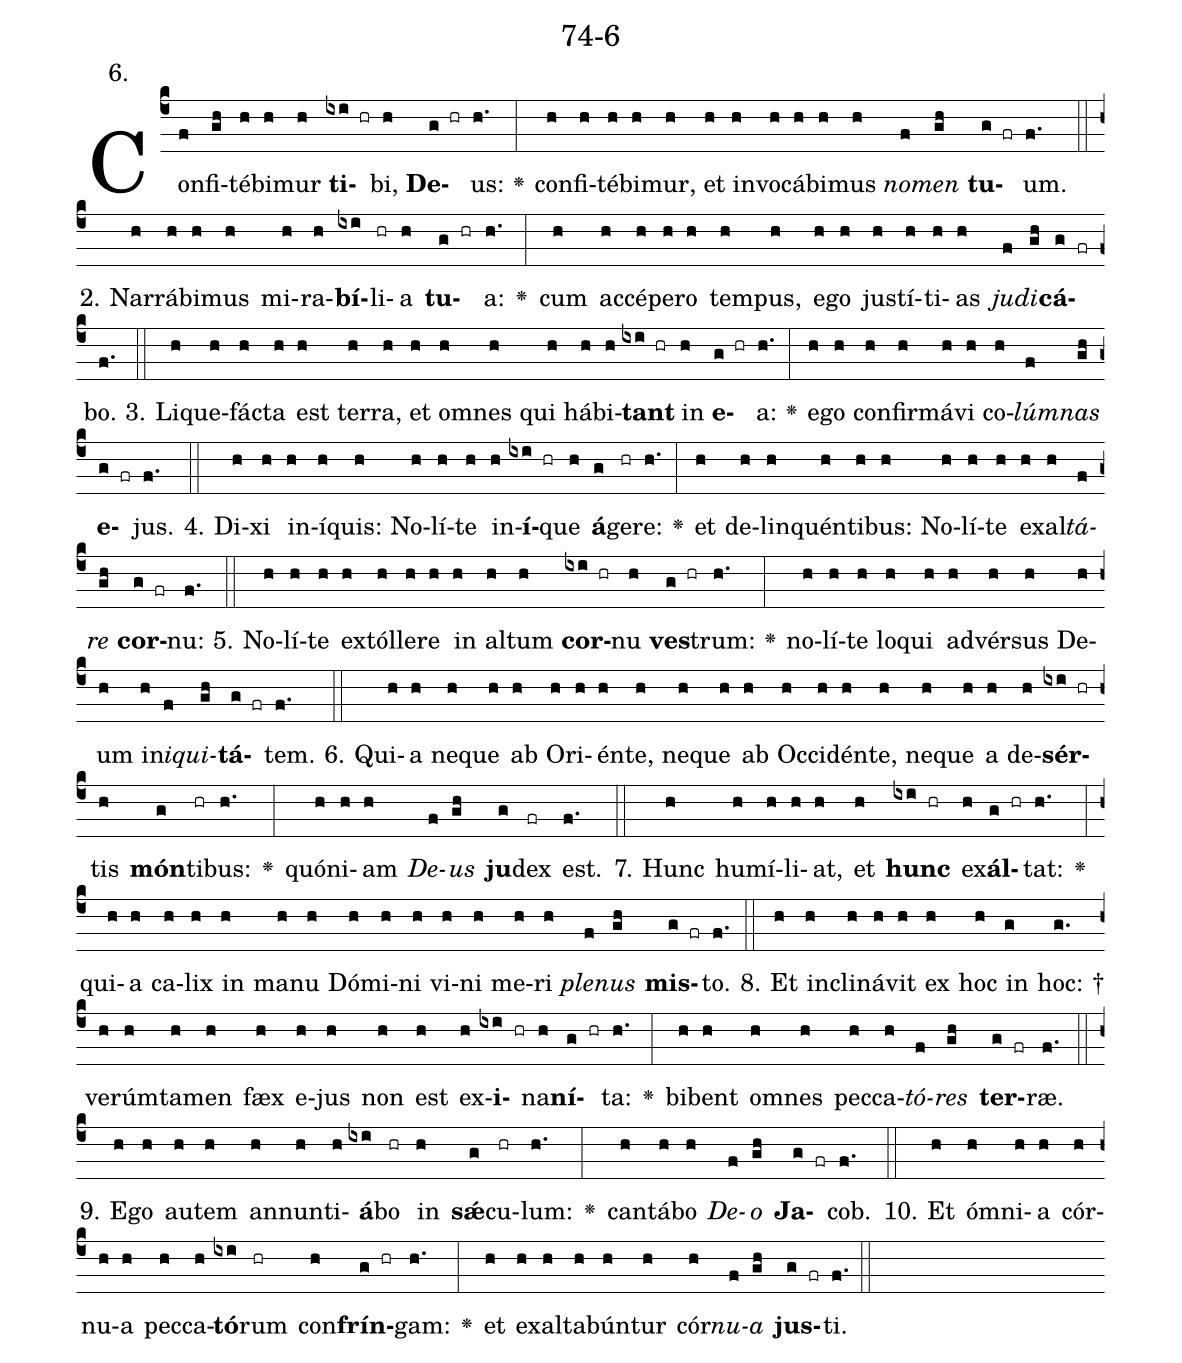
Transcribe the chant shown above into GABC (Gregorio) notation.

name: 74-6;
annotation: 6.;
%%
(c4)Con(f)fi(gh)té(h)bi(h)mur(h) <b>ti</b>(ixi hr)bi,(h) <b>De</b>(g hr)us:(h.) <v>\greheightstar</v>(:) con(h)fi(h)té(h)bi(h)mur,(h) et(h) in(h)vo(h)cá(h)bi(h)mus(h) <i>no</i>(f)<i>men</i>(gh) <b>tu</b>(g fr)um.(f.) (::)
2. Nar(h)rá(h)bi(h)mus(h) mi(h)ra(h)<b>bí</b>(ixi)li(hr)a(h) <b>tu</b>(g hr)a:(h.) <v>\greheightstar</v>(:) cum(h) ac(h)cé(h)pe(h)ro(h) tem(h)pus,(h) e(h)go(h) jus(h)tí(h)ti(h)as(h) <i>ju</i>(f)<i>di</i>(gh)<b>cá</b>(g fr)bo.(f.) (::)
3. Li(h)que(h)fác(h)ta(h) est(h) ter(h)ra,(h) et(h) om(h)nes(h) qui(h) há(h)bi(h)<b>tant</b>(ixi hr) in(h) <b>e</b>(g hr)a:(h.) <v>\greheightstar</v>(:) e(h)go(h) con(h)fir(h)má(h)vi(h) co(h)<i>lúm</i>(f)<i>nas</i>(gh) <b>e</b>(g fr)jus.(f.) (::)
4. Di(h)xi(h) in(h)í(h)quis:(h) No(h)lí(h)te(h) in(h)<b>í</b>(ixi hr)que(h) <b>á</b>(g)ge(hr)re:(h.) <v>\greheightstar</v>(:) et(h) de(h)lin(h)quén(h)ti(h)bus:(h) No(h)lí(h)te(h) ex(h)al(h)<i>tá</i>(f)<i>re</i>(gh) <b>cor</b>(g fr)nu:(f.) (::)
5. No(h)lí(h)te(h) ex(h)tól(h)le(h)re(h) in(h) al(h)tum(h) <b>cor</b>(ixi hr)nu(h) <b>ves</b>(g hr)trum:(h.) <v>\greheightstar</v>(:) no(h)lí(h)te(h) lo(h)qui(h) ad(h)vér(h)sus(h) De(h)um(h) in(h)<i>i</i>(f)<i>qui</i>(gh)<b>tá</b>(g fr)tem.(f.) (::)
6. Qui(h)a(h) ne(h)que(h) ab(h) O(h)ri(h)én(h)te,(h) ne(h)que(h) ab(h) Oc(h)ci(h)dén(h)te,(h) ne(h)que(h) a(h) de(h)<b>sér</b>(ixi hr)tis(h) <b>món</b>(g)ti(hr)bus:(h.) <v>\greheightstar</v>(:) quón(h)i(h)am(h) <i>De</i>(f)<i>us</i>(gh) <b>ju</b>(g)dex(fr) est.(f.) (::)
7. Hunc(h) hu(h)mí(h)li(h)at,(h) et(h) <b>hunc</b>(ixi hr) ex(h)<b>ál</b>(g hr)tat:(h.) <v>\greheightstar</v>(:) qui(h)a(h) ca(h)lix(h) in(h) ma(h)nu(h) Dó(h)mi(h)ni(h) vi(h)ni(h) me(h)ri(h) <i>ple</i>(f)<i>nus</i>(gh) <b>mis</b>(g fr)to.(f.) (::)
8. Et(h) in(h)cli(h)ná(h)vit(h) ex(h) hoc(h) in(g) hoc: †(g.) ve(h)rúm(h)ta(h)men(h) fæx(h) e(h)jus(h) non(h) est(h) ex(h)<b>i</b>(ixi hr)na(h)<b>ní</b>(g hr)ta:(h.) <v>\greheightstar</v>(:) bi(h)bent(h) om(h)nes(h) pec(h)ca(h)<i>tó</i>(f)<i>res</i>(gh) <b>ter</b>(g fr)ræ.(f.) (::)
9. E(h)go(h) au(h)tem(h) an(h)nun(h)ti(h)<b>á</b>(ixi)bo(hr) in(h) <b>sǽ</b>(g)cu(hr)lum:(h.) <v>\greheightstar</v>(:) can(h)tá(h)bo(h) <i>De</i>(f)<i>o</i>(gh) <b>Ja</b>(g fr)cob.(f.) (::)
10. Et(h) óm(h)ni(h)a(h) cór(h)nu(h)a(h) pec(h)ca(h)<b>tó</b>(ixi)rum(hr) con(h)<b>frín</b>(g hr)gam:(h.) <v>\greheightstar</v>(:) et(h) ex(h)al(h)ta(h)bún(h)tur(h) cór(h)<i>nu</i>(f)<i>a</i>(gh) <b>jus</b>(g fr)ti.(f.) (::)
